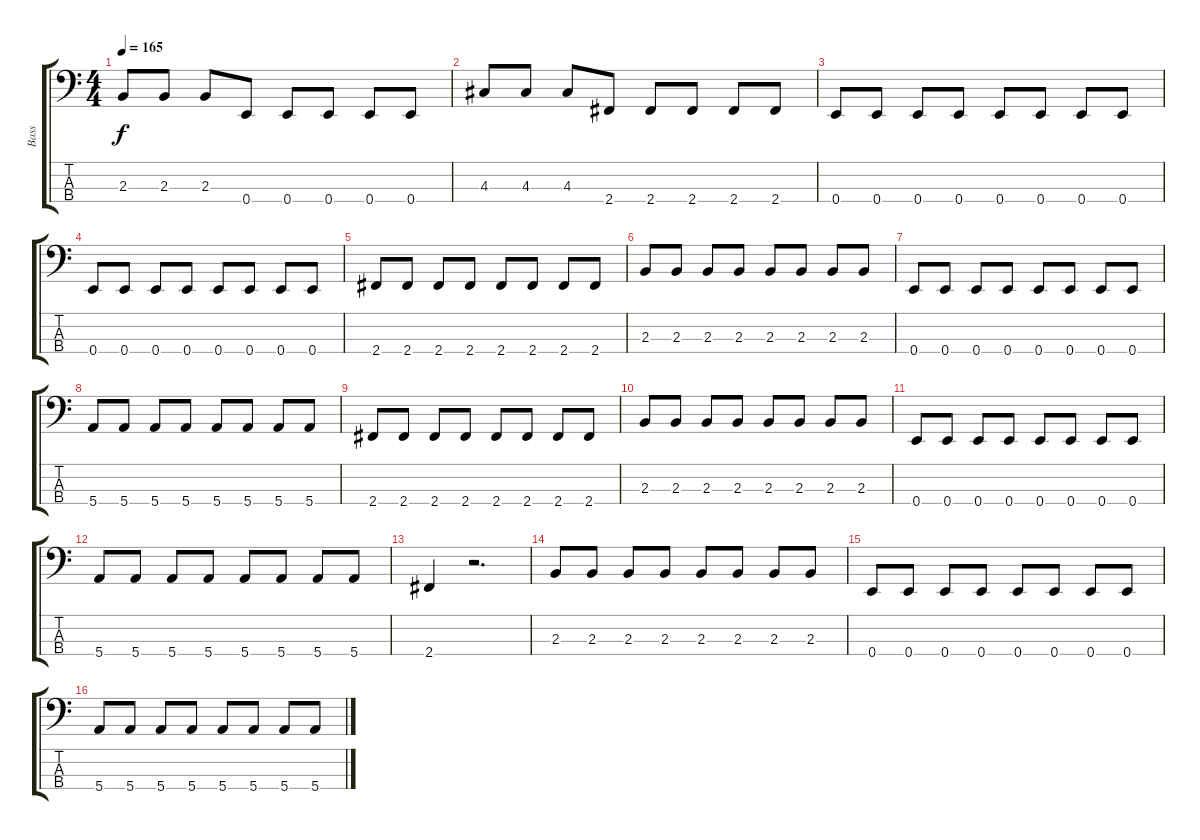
\track ("Bass" "Bass") {instrument electricbasspick}
\staff {score tabs}
\tuning (G2 D2 A1 E1) {hide}
\ts (4 4)
\tempo 165
\clef f4
\ks c
2.3.8{dy f} 2.3.8 2.3.8 0.4.8 0.4.8 0.4.8 0.4.8 0.4.8 |
4.3.8 4.3.8 4.3.8 2.4.8 2.4.8 2.4.8 2.4.8 2.4.8 |
0.4.8 0.4.8 0.4.8 0.4.8 0.4.8 0.4.8 0.4.8 0.4.8 |
0.4.8 0.4.8 0.4.8 0.4.8 0.4.8 0.4.8 0.4.8 0.4.8 |
2.4.8 2.4.8 2.4.8 2.4.8 2.4.8 2.4.8 2.4.8 2.4.8 |
2.3.8 2.3.8 2.3.8 2.3.8 2.3.8 2.3.8 2.3.8 2.3.8 |
0.4.8 0.4.8 0.4.8 0.4.8 0.4.8 0.4.8 0.4.8 0.4.8 |
5.4.8 5.4.8 5.4.8 5.4.8 5.4.8 5.4.8 5.4.8 5.4.8 |
2.4.8 2.4.8 2.4.8 2.4.8 2.4.8 2.4.8 2.4.8 2.4.8 |
2.3.8 2.3.8 2.3.8 2.3.8 2.3.8 2.3.8 2.3.8 2.3.8 |
0.4.8 0.4.8 0.4.8 0.4.8 0.4.8 0.4.8 0.4.8 0.4.8 |
5.4.8 5.4.8 5.4.8 5.4.8 5.4.8 5.4.8 5.4.8 5.4.8 |
2.4.4 r.2{d} |
2.3.8 2.3.8 2.3.8 2.3.8 2.3.8 2.3.8 2.3.8 2.3.8 |
0.4.8 0.4.8 0.4.8 0.4.8 0.4.8 0.4.8 0.4.8 0.4.8 |
5.4.8 5.4.8 5.4.8 5.4.8 5.4.8 5.4.8 5.4.8 5.4.8
